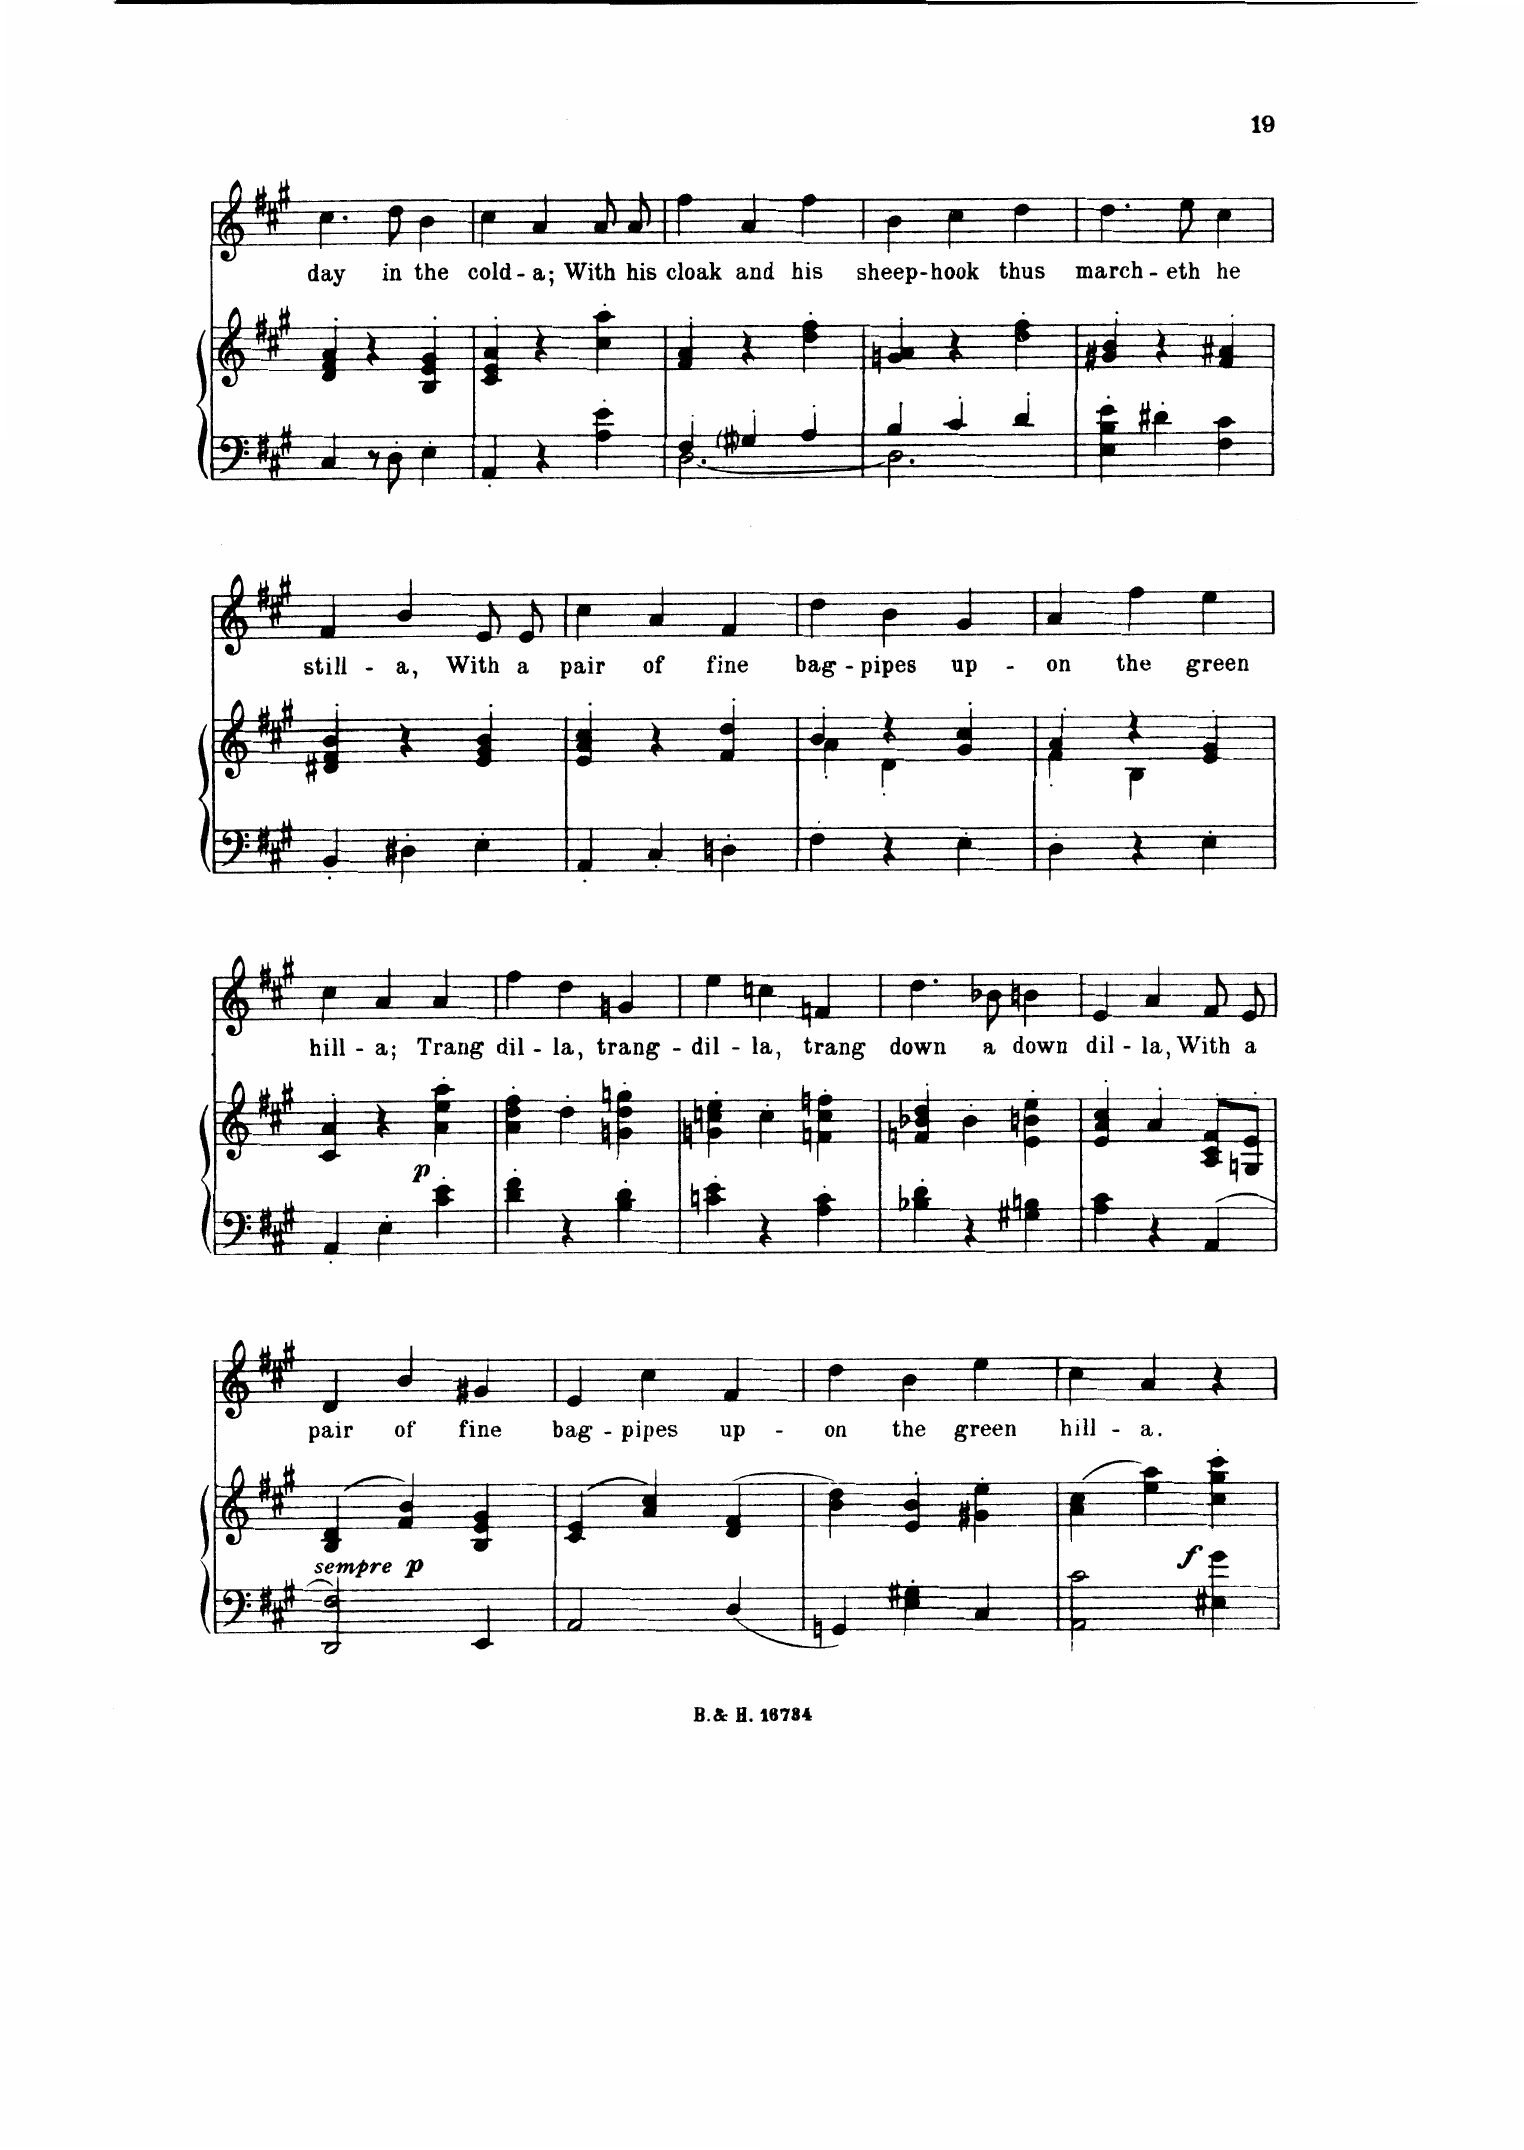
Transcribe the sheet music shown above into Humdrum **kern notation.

**kern	**kern	**dynam	**kern	**text
*part2	*part2	*part2	*part1	*part1
*staff3	*staff2	*staff2/3	*staff1	*staff1
*I"Piano	*	*	*I"Voice	*
*I'Pno	*	*	*	*
*clefF4	*clefG2	*	*clefG2	*
*k[f#c#g#]	*k[f#c#g#]	*	*k[f#c#g#]	*
*M3/4	*M3/4	*	*M3/4	*
=55	=55	=55	=55	=55
4C#/	4d/'> 4f#/'> 4a/'>	.	4.cc#\	day
8r	4r	.	.	.
8D'\	.	.	8dd\	in
4E'\	4B/'> 4e/'> 4g#/'>	.	4b\	the
=56	=56	=56	=56	=56
4AA'/	4c#/'> 4e/'> 4a/'>	.	4cc#\	cold-
4r	4r	.	4a/	-a;
4A\' 4e\'	4cc#\' 4aa\'	.	8a/L	With
.	.	.	8a/J	his
=57	=57	=57	=57	=57
*^	*	*	*	*
4F#'/	[2.D\	4f#/'> 4a/'>	.	4ff#\	cloak
4G#i'/	.	4r	.	4a/	and
4A'/	.	4dd\' 4ff#\'	.	4ff#\	his
=58	=58	=58	=58	=58	=58
4B'/	2.D\]	4gn/'> 4a/'>	.	4b\	sheep-
4c#'/	.	4r	.	4cc#\	-hook
4d'/	.	4dd\' 4ff#\'	.	4dd\	thus
*v	*v	*	*	*	*
=59	=59	=59	=59	=59
4E\' 4B\' 4e\'	4g#X/'> 4b/'>	.	4.dd\	march-
4d#X'\	4r	.	.	.
.	.	.	8ee\	-eth
4F#\ 4c#\	4f#/'> 4a#X/'>	.	4cc#\	he
=60	=60	=60	=60	=60
4BB'/	4d#X/'> 4f#/'> 4b/'>	.	4f#/	still-
4D#X'\	4r	.	4b/	-a,
4E'\	4e/'> 4g#/'> 4b/'>	.	8e/L	With
.	.	.	8e/J	a
=61	=61	=61	=61	=61
4AA'/	4e/'> 4a/'> 4cc#/'>	.	4cc#\	pair
4C#'/	4r	.	4a/	of
4Dn'\	4f#/'> 4dd/'>	.	4f#/	fine
=62	=62	=62	=62	=62
*	*^	*	*	*
4F#'\	4b'/	4a'\	.	4dd\	bag-
4r	4r	4d'\	.	4b\	-pipes
4E'\	4g#/'> 4cc#/'>	4ryy	.	4g#/	up-
=63	=63	=63	=63	=63	=63
4D'\	4a'/	4f#'\	.	4a/	-on
4r	4r	4B\	.	4ff#\	the
4E'\	4e/'> 4g#/'>	4ryy	.	4ee\	green
*	*v	*v	*	*	*
=64	=64	=64	=64	=64
4AA'/	4c#/'> 4a/'>	.	4cc#\	hill-
4E'\	4r	.	4a/	-a;
!	!	!LO:DY:b	!	!
4c#\' 4e\'	4a\' 4ee\' 4aa\'	p	4a/	Trang
=65	=65	=65	=65	=65
4d\' 4f#\'	4a\' 4dd\' 4ff#\'	.	4ff#\	dil-
4r	4dd'\	.	4dd\	-la,
4B\' 4d\'	4gn\' 4dd\' 4ggn\'	.	4gn/	trang-
=66	=66	=66	=66	=66
4cn\' 4e\'	4gn\' 4ccn\' 4ee\'	.	4ee\	-dil-
4r	4cc'\	.	4ccn\	-la,
4A\' 4c\'	4fn\' 4cc\' 4ffn\'	.	4fn/	trang
=67	=67	=67	=67	=67
4B-X\' 4d\'	4fn/'> 4b-X/'> 4dd/'>	.	4.dd\	down
4r	4b-'>\	.	.	.
.	.	.	8b-X\	a
4G#X\ 4Bn\	4e/'> 4bn/'> 4ee/'>	.	4bn\	down
=68	=68	=68	=68	=68
4A\ 4c#\	4e/'> 4a/'> 4cc#/'>	.	4e/	dil-
4r	4a'>/	.	4a/	-la,
4AA/	8A/'> 8c#/'> 8f#/'>L	.	8f#/L	With
.	8Gn/'> 8e/'>J	.	8e/J	a
=69	=69	=69	=69	=69
!	!	!LO:DY:b	!	!
!	!	!LO:DY:n=1:b	!	!
2DD/ 2F#/	(>4B/ 4d/	other-dynamics p	4d/	pair
.	4f#/ 4b/)	.	4b/	of
4EE/	4B/ 4e/ 4g#/	.	4g#X/	fine
=70	=70	=70	=70	=70
2AA/	(>4c#/ 4e/	.	4e/	bag-
.	4a/ 4cc#/)	.	4cc#\	-pipes
4D/	(>4d/ 4f#/	.	4f#/	up-
=71	=71	=71	=71	=71
4GGn/	4b\ 4dd\)	.	4dd\	-on
4E\' 4G#X\'	4e/'> 4b/'>	.	4b\	the
4C#/	4g#X\' 4ee\'	.	4ee\	green
=72	=72	=72	=72	=72
2AA\ 2c#\	(4a\ 4cc#\	.	4cc#\	hill-
.	4ee\ 4aa\)	.	4a/	-a.
!	!	!LO:DY:b	!	!
4E#X\ 4g#\	4cc#\' 4gg#\' 4ccc#\'	f	4r	.
=	=	=	=	=
*-	*-	*-	*-	*-
